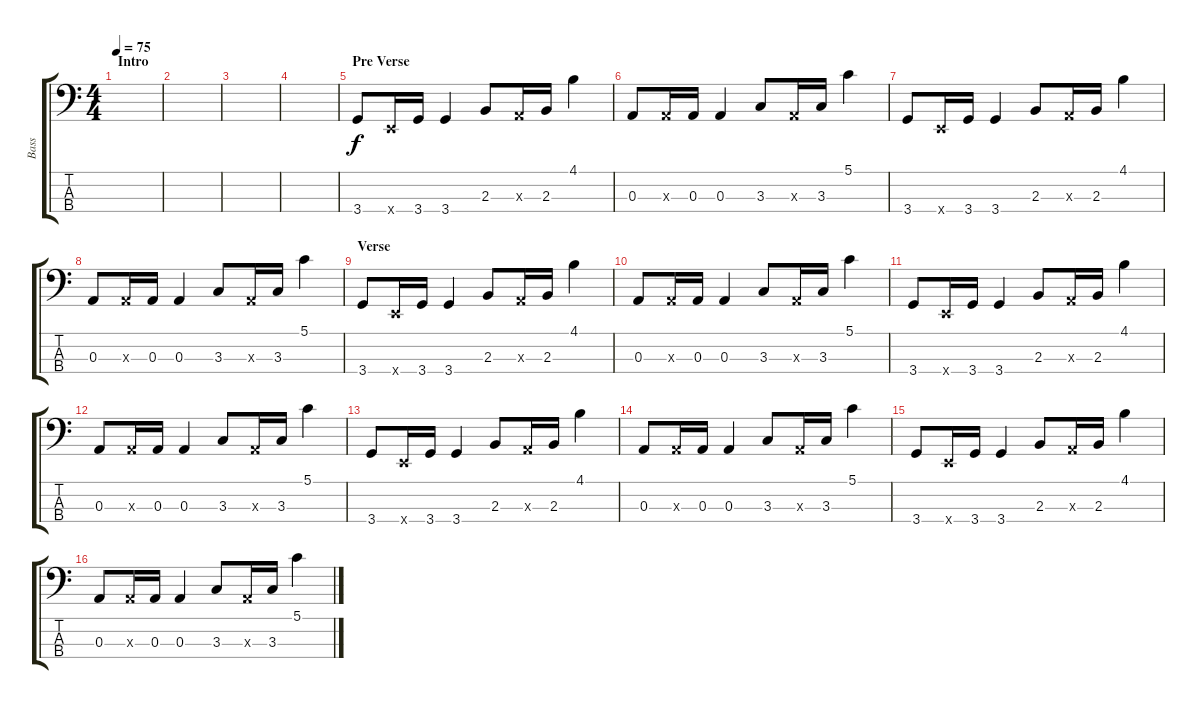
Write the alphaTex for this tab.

\track ("Bass" "Bass") {instrument electricbassfinger}
\staff {score tabs}
\tuning (G2 D2 A1 E1) {hide}
\ts (4 4)
\section ("" "Intro")
\tempo 75
\clef f4
\ks c
|
|
|
|
\section ("" "Pre Verse")
3.4.8 0.4{x}.16 3.4.16 3.4.4 2.3.8 0.3{x}.16 2.3.16 4.1.4 |
0.3.8 0.3{x}.16 0.3.16 0.3.4 3.3.8 0.3{x}.16 3.3.16 5.1.4 |
3.4.8 0.4{x}.16 3.4.16 3.4.4 2.3.8 0.3{x}.16 2.3.16 4.1.4 |
0.3.8 0.3{x}.16 0.3.16 0.3.4 3.3.8 0.3{x}.16 3.3.16 5.1.4 |
\section ("" "Verse")
3.4.8 0.4{x}.16 3.4.16 3.4.4 2.3.8 0.3{x}.16 2.3.16 4.1.4 |
0.3.8 0.3{x}.16 0.3.16 0.3.4 3.3.8 0.3{x}.16 3.3.16 5.1.4 |
3.4.8 0.4{x}.16 3.4.16 3.4.4 2.3.8 0.3{x}.16 2.3.16 4.1.4 |
0.3.8 0.3{x}.16 0.3.16 0.3.4 3.3.8 0.3{x}.16 3.3.16 5.1.4 |
3.4.8 0.4{x}.16 3.4.16 3.4.4 2.3.8 0.3{x}.16 2.3.16 4.1.4 |
0.3.8 0.3{x}.16 0.3.16 0.3.4 3.3.8 0.3{x}.16 3.3.16 5.1.4 |
3.4.8 0.4{x}.16 3.4.16 3.4.4 2.3.8 0.3{x}.16 2.3.16 4.1.4 |
0.3.8 0.3{x}.16 0.3.16 0.3.4 3.3.8 0.3{x}.16 3.3.16 5.1.4
